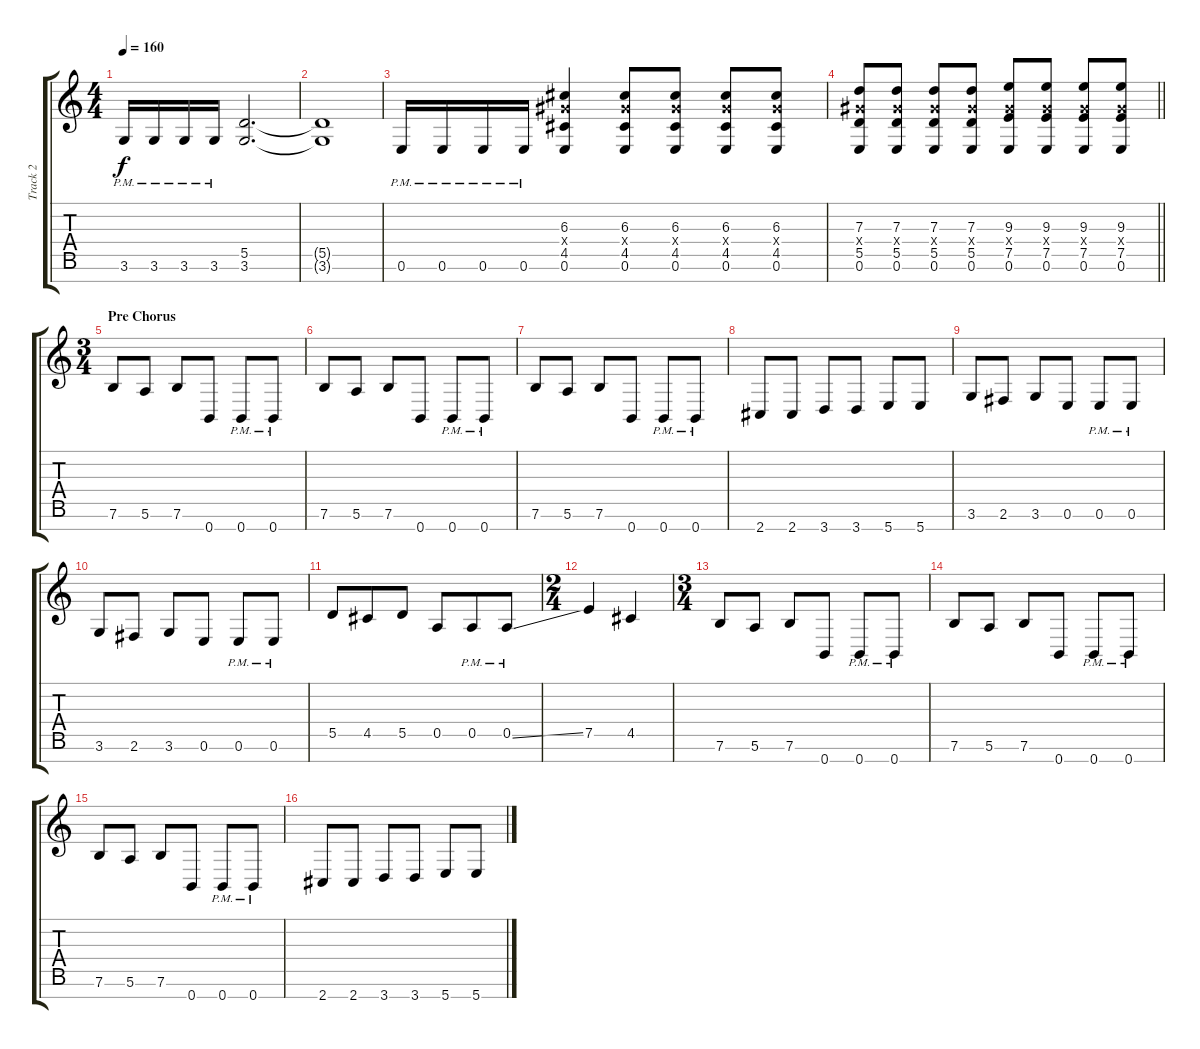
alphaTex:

\track ("Track 2" "Track 2") {instrument distortionguitar}
\staff {score tabs}
\tuning (E4 B3 G3 D3 A2 E2 B1) {hide}
\ts (4 4)
\tempo 160
\clef g2
\ks c
3.6{pm}.16{dy f} 3.6{pm}.16 3.6{pm}.16 3.6{pm}.16 (5.5 3.6).2{d} |
(5.5{t} 3.6{t}).1 |
0.6{pm}.16 0.6{pm}.16 0.6{pm}.16 0.6{pm}.16 (6.3 6.4{x} 4.5 0.6).4 (6.3 6.4{x} 4.5 0.6).8 (6.3 6.4{x} 4.5 0.6).8 (6.3 6.4{x} 4.5 0.6).8 (6.3 6.4{x} 4.5 0.6).8 |
\barLineRight lightlight
(7.3 6.4{x} 5.5 0.6).8 (7.3 6.4{x} 5.5 0.6).8 (7.3 6.4{x} 5.5 0.6).8 (7.3 6.4{x} 5.5 0.6).8 (9.3 6.4{x} 7.5 0.6).8 (9.3 6.4{x} 7.5 0.6).8 (9.3 6.4{x} 7.5 0.6).8 (9.3 6.4{x} 7.5 0.6).8 |
\ts (3 4)
\section ("" "Pre Chorus")
7.6.8 5.6.8 7.6.8 0.7.8 0.7{pm}.8 0.7{pm}.8 |
7.6.8 5.6.8 7.6.8 0.7.8 0.7{pm}.8 0.7{pm}.8 |
7.6.8 5.6.8 7.6.8 0.7.8 0.7{pm}.8 0.7{pm}.8 |
2.7.8 2.7.8 3.7.8 3.7.8 5.7.8 5.7.8 |
3.6.8 2.6.8 3.6.8 0.6.8 0.6{pm}.8 0.6{pm}.8 |
3.6.8 2.6.8 3.6.8 0.6.8 0.6{pm}.8 0.6{pm}.8 |
5.5.8 4.5.8{beam merge} 5.5.8{beam split} 0.5.8{beam merge} 0.5{pm}.8 0.5{ss pm}.8 |
\ts (2 4)
7.5.4 4.5.4 |
\ts (3 4)
7.6.8 5.6.8 7.6.8 0.7.8 0.7{pm}.8 0.7{pm}.8 |
7.6.8 5.6.8 7.6.8 0.7.8 0.7{pm}.8 0.7{pm}.8 |
7.6.8 5.6.8 7.6.8 0.7.8 0.7{pm}.8 0.7{pm}.8 |
2.7.8 2.7.8 3.7.8 3.7.8 5.7.8 5.7.8
